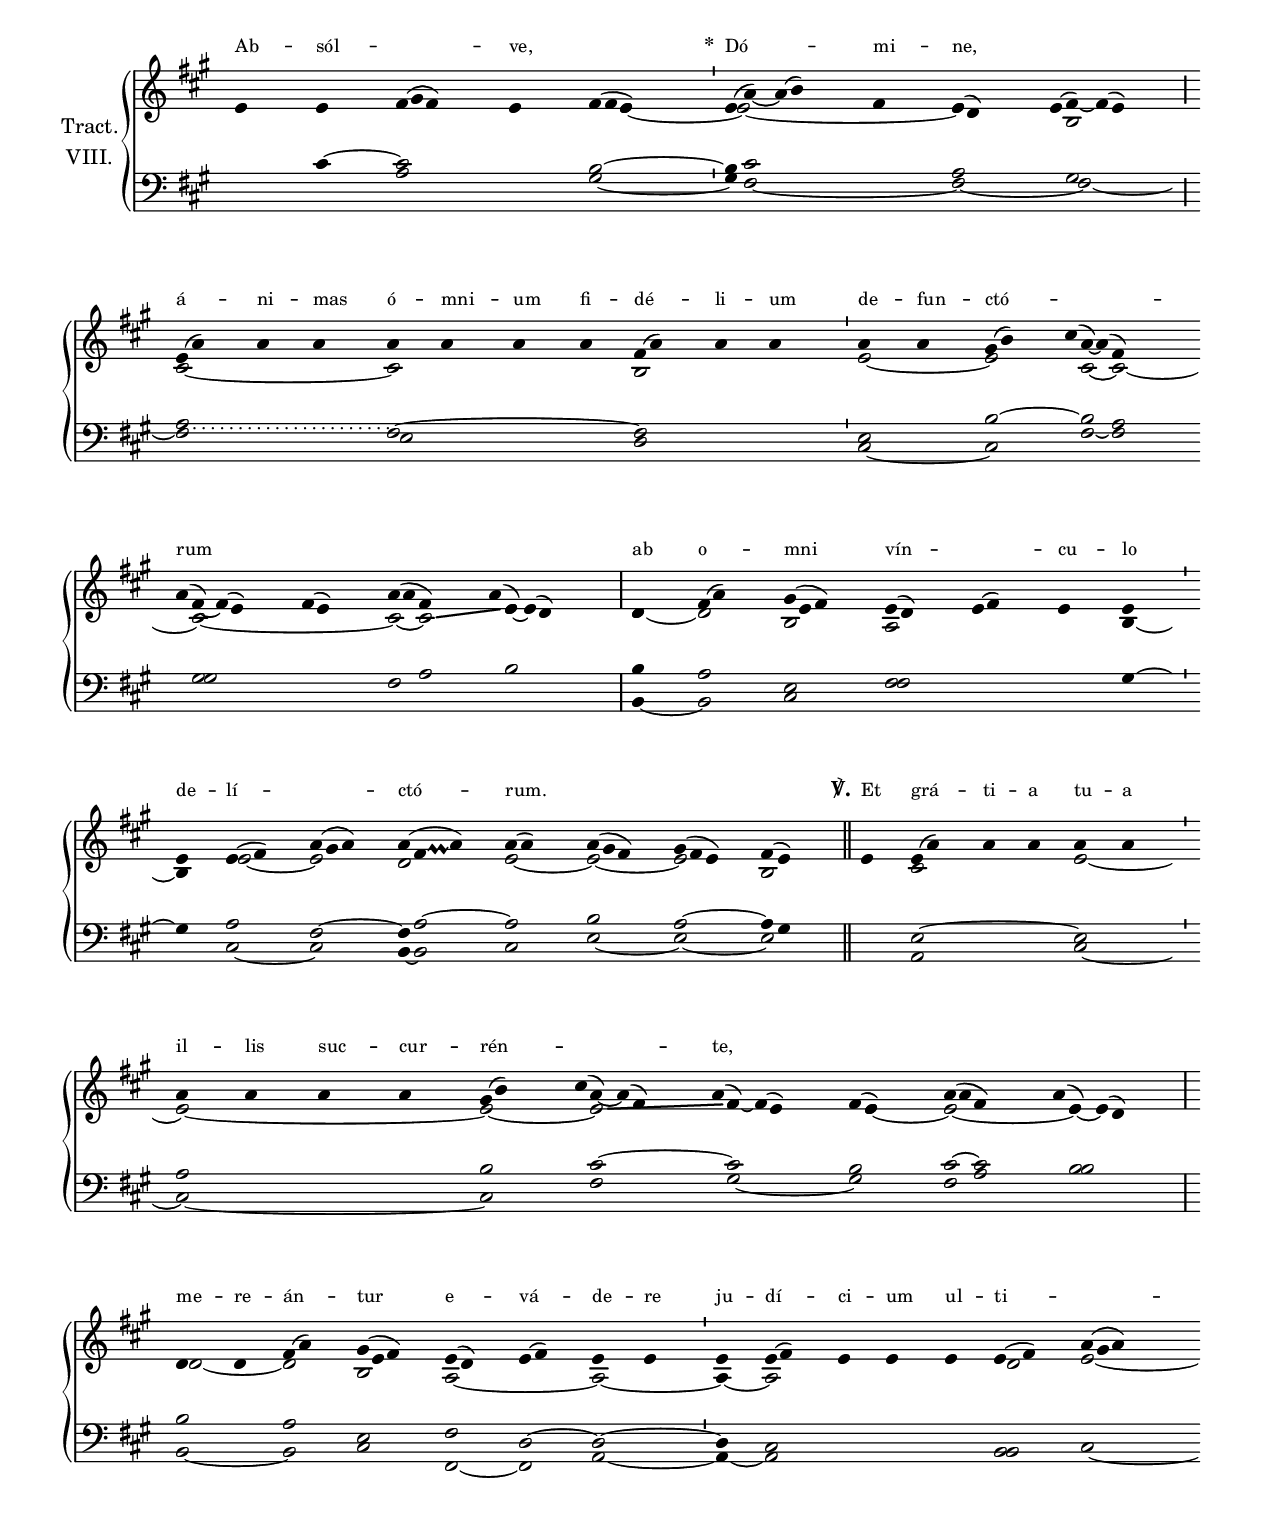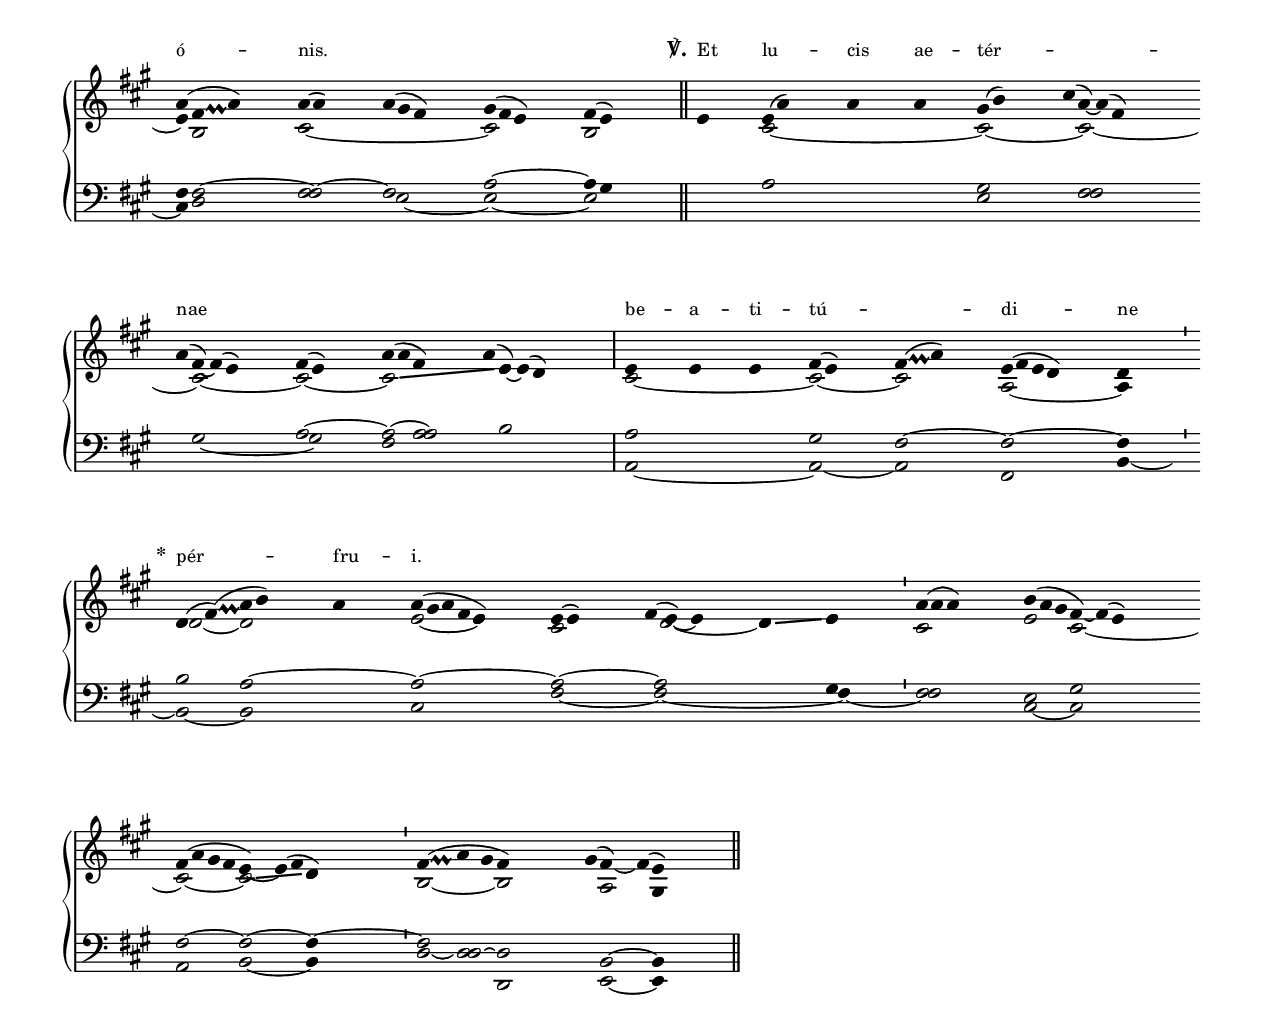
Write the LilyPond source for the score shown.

\version "2.22.0"
\include "gregorian.ly"
\include "noh2.ily"

%Proofed 3/14

global = {
  \cadenzaOn
  \override Glissando #'thickness = #2.0
  \set tieWaitForNote = ##t
}

chantText = \lyricmode {
	Ab -- sól -- _ ve, _ \set stanza = "*"
 Dó -- mi -- ne, _ á -- ni -- mas ó -- mni -- um fi -- dé -- li -- um de -- fun -- ctó -- _ rum _ _ _ ab o -- mni vín -- _ cu -- lo de -- lí -- _ ctó -- rum. _ _ _ \set stanza = "℣."
 Et grá -- ti -- a tu -- a il -- lis suc -- cur -- rén -- _ te, _ _ _ me -- re -- án -- tur e -- vá -- de -- re ju -- dí -- ci -- um ul -- ti -- _ ó -- nis. _ _ _ \set stanza = "℣."
 Et lu -- cis ae -- tér -- _ nae _ _ _ be -- a -- ti -- tú -- _ di -- ne \set stanza = "*"
 pér -- fru -- i. _ _ _ _ _ _ _ _ _ _ 
}

chantMusic = {
  \tieDown
	\key a \major
e'4 e'4 fis'4( gis'4 fis'4) e'4 fis'4( fis'4 e'4) 
\divisioMinima
e'4( a'4)~ a'4( b'4) fis'4 e'4( d'4) e'4( fis'4)~ fis'4( e'4) 
\divisioMaior \bar "" \break
e'4( a'4) a'4 a'4 
a'4 a'4 a'4

a'4 fis'4( a'4) a'4 a'4 
\divisioMinima
a'4 a'4 gis'4( b'4) cis''4( a'4)~ a'4( fis'4) \bar "" \break
a'4( fis'4)~ fis'4( e'4) fis'4( e'4) a'4( a'4 fis'4) a'4( e'4)~ e'4( d'4) 
\divisioMaxima
d'4 
fis'4( a'4) gis'4( e'4 fis'4) 
e'4( d'4) e'4( fis'4) e'4 e'4 
\divisioMinima \bar "" \break
e'4 e'4( fis'4) a'4( gis'4 a'4) a'4( fis'4 \quil gis'4 a'4) a'4( a'4) a'4( gis'4 fis'4) gis'4( fis'4 e'4) fis'4( e'4)
\finalis
e'4 
e'4( a'4) a'4 a'4 
a'4 a'4 
\divisioMinima \bar "" \break
a'4 a'4 
a'4 a'4 gis'4( b'4) cis''4( a'4)~ a'4( fis'4) a'4( fis'4)~ fis'4( e'4) fis'4( e'4) a'4( a'4 fis'4) a'4( e'4)~ e'4( d'4) 
\bar "" \break
\divisioMaxima
d'4 d'4 fis'4( a'4) gis'4( e'4 fis'4) 
e'4( d'4) e'4( fis'4) e'4 e'4 
\divisioMinima
e'4 e'4( fis'4) e'4 e'4 
e'4 e'4( fis'4) a'4( gis'4 a'4) \bar "" \break
a'4( fis'4 \quil gis'4 a'4) a'4( a'4) a'4( gis'4 fis'4) gis'4( fis'4 e'4) fis'4( e'4) 


\finalis
e'4 
e'4( a'4) a'4 
a'4 gis'4( b'4) cis''4( a'4)~ a'4( fis'4) \bar "" \break
a'4( fis'4)~ fis'4( e'4) fis'4( e'4) a'4( a'4 fis'4) a'4( e'4)~ e'4( d'4) 
\divisioMaxima
e'4 e'4 e'4 fis'4( e'4) fis'4( \quil gis'4 a'4) e'4( fis'4 e'4 d'4) d'4 
\bar "" \break

\divisioMinima
d'4( fis'4)( \quil gis'4 a'4 b'4) a'4 a'4( gis'4 a'4 fis'4 e'4) e'4( e'4) fis'4( \shiftRight e'4)~ e'4 d'4 e'4 
\divisioMinima
a'4( a'4 a'4) b'4( a'4 gis'4 fis'4)~ fis'4( e'4) \bar "" \break
fis'4( a'4 gis'4 fis'4 e'4)~ e'4( fis'4 d'4) 
\divisioMinima
fis'4( \quil gis'4 a'4 gis'4 fis'4) gis'4( fis'4)~ fis'4( e'4) 
\finalis
}

altoMusic = {
	s2*16/4 
  e'4~
e'2*10/4~
e'4
s2*4/4 
b2*6/4 
cis'2*8/4~ 
cis'2*8/4 
b2*8/4 
e'2*4/4~ 
e'2*4/4
s4
cis'2*4/4~ 
cis'2*2/4~
s4
cis'2*10/4~ 
cis'2*4/4~ 
cis'2*4/4 \glissando
e'4
s2*4/4 
d'4~
d'2*4/4 
b2*6/4 
a2*10/4
b4~
b4 
e'2*4/4~ 
e'2*6/4 
d'2*8/4 
e'2*4/4~ 
e'2*6/4~ 
e'2*6/4 
b2*4/4 
s4 
cis'2*8/4 
e'2*4/4~ 
e'2*8/4~ 
e'2*6/4~ \glisDown \glissando
e'2*8/4
fis'4
s2*6/4 
e'4~
e'2*8/4~
e'4
s2*4/4 
d'2*4/4~ 
d'2*4/4 
b2*6/4 
a2*8/4~ 
a2*4/4~ 
a4~ 
a2*10/4 
d'2*4/4 
e'2*6/4~ 
e'4 
b2*6/4 
cis'2*10/4~ 
cis'2*6/4 
b2*4/4 
s4 
cis'2*8/4~ 
cis'2*6/4~ 
cis'2*6/4~ 
s4
cis'2*6/4~ 
cis'2*4/4~
cis'2*8/4 \glissando
e'4
s2*4/4 
cis'2*6/4~ 
cis'2*4/4~ 
cis'2*6/4 
a2*8/4~ 
a4 
d'2*6/4~ 
d'2*6/4 
e'2*8/4~
e'4
cis'2*6/4 
d'2*4/4~ 
d'4 \glissando
e'4
cis'2*6/4 
e'2*6/4 
cis'2*6/4~ 
cis'2*8/4~ \glisDown \glissando
cis'2*6/4
d'4
b2*8/4~ 
b2*4/4 
a2*4/4 
gis4 
}

tenorMusic = {
	\key a \major
s4 
cis'4~ 
cis'2*8/4 
b2*6/4~ 
\divisioMinima
b4 
cis'2*8/4 
a2*6/4 
gis2*6/4 
\divisioMaior
a2*8/4 
fis2*8/4~ 
fis2*8/4 
\divisioMinima
e2*4/4 
b2*4/4~
s4
b2*4/4 
a2*2/4
s4
\shiftRight gis2*10/4 
fis2*4/4 
a2*4/4 
b2*6/4
\divisioMaxima
b4 
a2*4/4 
e2*6/4 
\shiftRight fis2*10/4 
gis4~ 
\divisioMinima
gis4 
a2*4/4 
fis2*6/4~ 
fis4 
a2*6/4~ 
a2*4/4 
b2*6/4 
a2*6/4~ 
a4 
gis4 
\finalis
s4 
e2*8/4~ 
e2*4/4 
\divisioMinima
a2*8/4 
b2*6/4 
cis'2*8/4~ 
cis'2*6/4 
b2*4/4 
cis'2*4/4~ 
cis'2*4/4 
\shiftRight b2*6/4 
\divisioMaxima
b2*4/4 
a2*4/4 
e2*6/4 
fis2*4/4 
d2*4/4~ 
d2*4/4~ 
\divisioMinima
d4 
cis2*10/4 
\shiftRight b,2*4/4 
s2*3/2
fis4
fis2*6/4~ 
\shiftRight fis2*4/4~ 
fis2*6/4 
a2*6/4~ 
a4 
gis4 
\finalis
s4 
a2*8/4 
gis2*6/4 
\shiftRight fis2*6/4
s4
s2*6/4
a2*4/4~ 
a2*4/4~ 
\shiftRight a2*4/4 
b2*6/4 
\divisioMaxima
a2*6/4 
gis2*4/4 
fis2*6/4~ 
fis2*8/4~ 
fis4 
\divisioMinima
b2*6/4 
a2*6/4~ 
a2*10/4~ 
a2*6/4~ 
a2*6/4 
gis4 
\divisioMinima
\shiftRight fis2*6/4 
e2*6/4 
gis2*6/4 
fis2*8/4~ 
fis2*6/4~ 
fis4~ 
\divisioMinima
fis2*4/4 
\shiftRight d2~ 
d2*4/4 
b,2*4/4~ 
b,4 
\finalis
}

bassMusic = {
	s2*4/4 
a2*8/4 
gis2*6/4~ 
gis4 
fis2*8/4~ 
fis2*6/4~ 
fis2*6/4~ 
fis2*8/4 
e2*8/4 
d2*8/4 
cis2*4/4~ 
cis2*4/4
s4
fis2*4/4~ 
fis2*2/4
s4
gis2*10/4 
s2*14/4 
b,4~ 
b,2*4/4 
cis2*6/4 
fis2*10/4 
s2*4/4 
cis2*4/4~ 
cis2*6/4 
b,4~ 
b,2*6/4 
cis2*4/4 
e2*6/4~ 
e2*6/4~ 
e2*4/4 
s4 
a,2*8/4 
cis2*4/4~ 
cis2*8/4~ 
cis2*6/4 
fis2*8/4 
gis2*6/4~ 
gis2*4/4 
fis2*4/4 
a2*4/4 
b2*6/4 
b,2*4/4~ 
b,2*4/4 
cis2*6/4 
fis,2*4/4~ 
fis,2*4/4 
a,2*4/4~ 
a,4~ 
a,2*10/4 
b,2*4/4 
cis2*6/4~ 
cis4 
d2*6/4 
fis2*4/4 
e2*6/4~ 
e2*6/4~ 
e2*4/4 
s2*10/4 
e2*6/4 
fis2*6/4 
s4 
gis2*6/4~ 
gis2*4/4 
fis2*4/4 
a2*4/4 
s2*6/4 
a,2*6/4~ 
a,2*4/4~ 
a,2*6/4 
fis,2*8/4 
b,4~ 
b,2*6/4~ 
b,2*6/4 
cis2*10/4 
fis2*6/4~ 
fis2*6/4~ 
fis4~ 
fis2*6/4 
cis2*6/4~ 
cis2*6/4 
a,2*8/4 
b,2*6/4~ 
b,4 
d2*4/4~ 
d2*4/4 
d,2*4/4 
e,2~
e,4 
}

voiceLines = {
  \voiceLineStyle

  % Manually add line break
  s2*10
  \allowVoiceLineBreak
  \voiceLine "down" "down" gis2*2 gis2*2
}

\score{
  <<
    \new Lyrics
    \new GrandStaff <<
      \set GrandStaff.autoBeaming = ##f
      \set GrandStaff.instrumentName = \markup \center-column {
        "Tract."
        "VIII."
      }
      \new Staff = up <<
        \new Voice = "chant" {
          \voiceOne \global \chantMusic
        }
        \new Voice {
          \voiceTwo \global \altoMusic
        }
      >>

      \new Staff = down <<
        \clef bass
        \new Voice {
          \voiceOne \global \tenorMusic
        }
        \new Voice {
          \voiceTwo \global \bassMusic
        }
        \new Voice {
          \voiceThree \global \voiceLines
        }
      >>
    >>
    \context Lyrics {
      \lyricsto chant {
        \chantText
      }
    }
  >>
}
